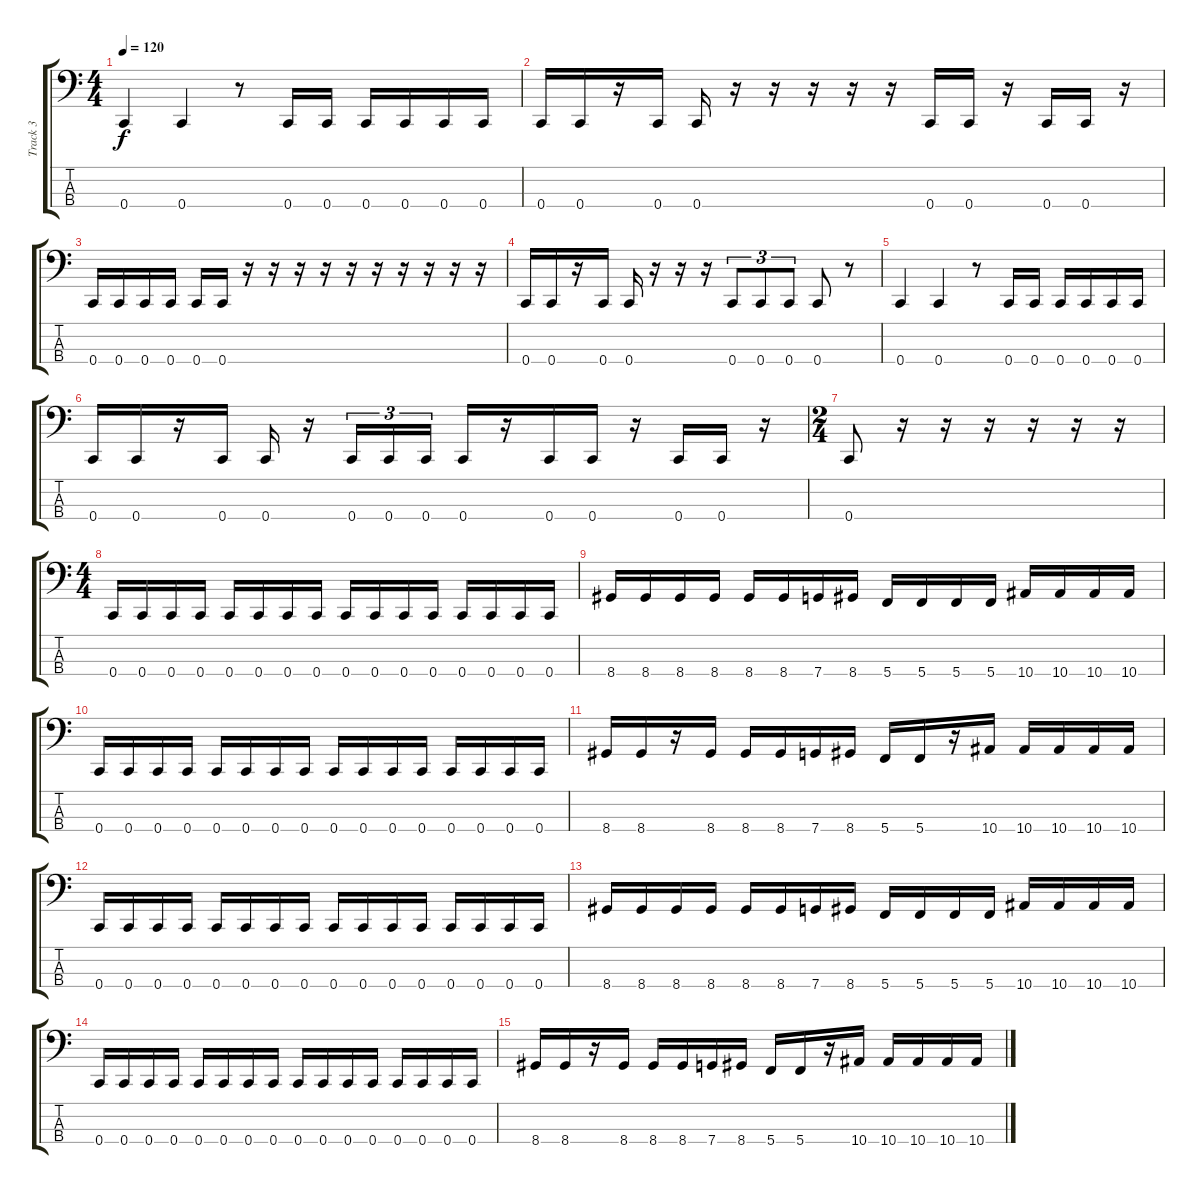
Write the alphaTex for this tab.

\track ("Track 3" "Track 3") {instrument electricbasspick}
\staff {score tabs}
\tuning (F2 C2 G1 C1) {hide}
\ts (4 4)
\tempo 120
\clef f4
\ks c
0.4.4{dy f} 0.4.4 r.8 0.4.16 0.4.16 0.4.16 0.4.16 0.4.16 0.4.16 |
0.4.16 0.4.16 r.16 0.4.16 0.4.16 r.16 r.16 r.16 r.16 r.16 0.4.16 0.4.16 r.16 0.4.16 0.4.16 r.16 |
0.4.16 0.4.16 0.4.16 0.4.16 0.4.16 0.4.16 r.16 r.16 r.16 r.16 r.16 r.16 r.16 r.16 r.16 r.16 |
0.4.16 0.4.16 r.16 0.4.16 0.4.16 r.16 r.16 r.16 0.4.8{tu (3 2)} 0.4.8{tu (3 2)} 0.4.8{tu (3 2)} 0.4.8 r.8 |
0.4.4 0.4.4 r.8 0.4.16 0.4.16 0.4.16 0.4.16 0.4.16 0.4.16 |
0.4.16 0.4.16 r.16 0.4.16 0.4.16 r.16 0.4.16{tu (3 2)} 0.4.16{tu (3 2)} 0.4.16{tu (3 2)} 0.4.16 r.16 0.4.16 0.4.16 r.16 0.4.16 0.4.16 r.16 |
\ts (2 4)
0.4.8 r.16 r.16 r.16 r.16 r.16 r.16 |
\ts (4 4)
0.4.16 0.4.16 0.4.16 0.4.16 0.4.16 0.4.16 0.4.16 0.4.16 0.4.16 0.4.16 0.4.16 0.4.16 0.4.16 0.4.16 0.4.16 0.4.16 |
8.4.16 8.4.16 8.4.16 8.4.16 8.4.16 8.4.16 7.4.16 8.4.16 5.4.16 5.4.16 5.4.16 5.4.16 10.4.16 10.4.16 10.4.16 10.4.16 |
0.4.16 0.4.16 0.4.16 0.4.16 0.4.16 0.4.16 0.4.16 0.4.16 0.4.16 0.4.16 0.4.16 0.4.16 0.4.16 0.4.16 0.4.16 0.4.16 |
8.4.16 8.4.16 r.16 8.4.16 8.4.16 8.4.16 7.4.16 8.4.16 5.4.16 5.4.16 r.16 10.4.16 10.4.16 10.4.16 10.4.16 10.4.16 |
0.4.16 0.4.16 0.4.16 0.4.16 0.4.16 0.4.16 0.4.16 0.4.16 0.4.16 0.4.16 0.4.16 0.4.16 0.4.16 0.4.16 0.4.16 0.4.16 |
8.4.16 8.4.16 8.4.16 8.4.16 8.4.16 8.4.16 7.4.16 8.4.16 5.4.16 5.4.16 5.4.16 5.4.16 10.4.16 10.4.16 10.4.16 10.4.16 |
0.4.16 0.4.16 0.4.16 0.4.16 0.4.16 0.4.16 0.4.16 0.4.16 0.4.16 0.4.16 0.4.16 0.4.16 0.4.16 0.4.16 0.4.16 0.4.16 |
8.4.16 8.4.16 r.16 8.4.16 8.4.16 8.4.16 7.4.16 8.4.16 5.4.16 5.4.16 r.16 10.4.16 10.4.16 10.4.16 10.4.16 10.4.16
